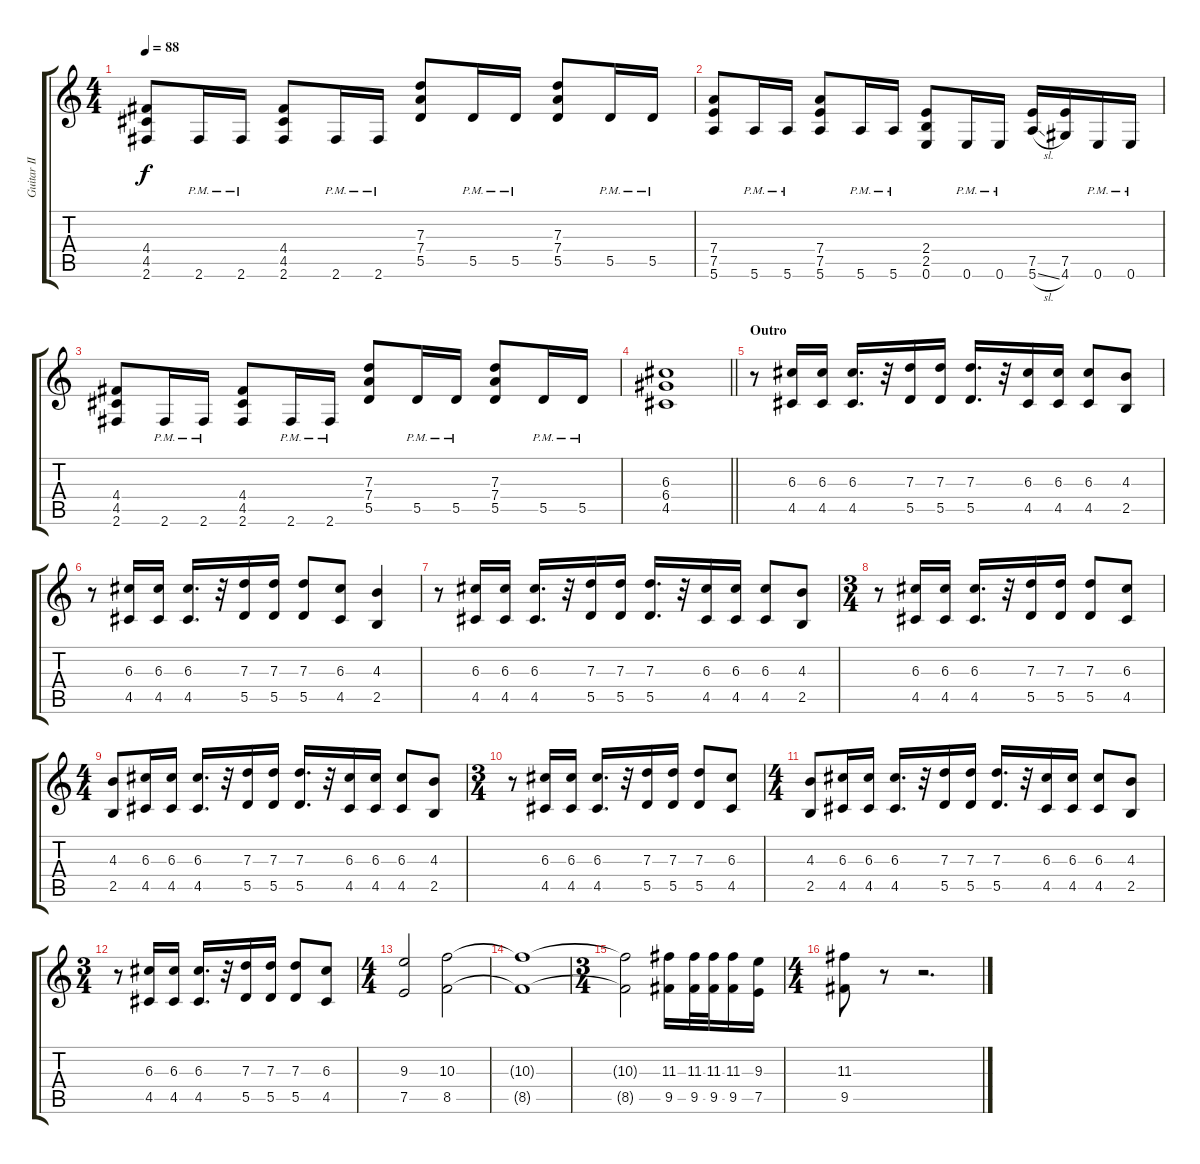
\track ("Guitar II" "Guitar II") {instrument overdrivenguitar}
\staff {score tabs}
\tuning (E4 B3 G3 D3 A2 E2) {hide}
\ts (4 4)
\tempo 88
\clef g2
\ks c
(4.4 4.5 2.6).8{dy f} 2.6{pm}.16 2.6{pm}.16 (4.4 4.5 2.6).8 2.6{pm}.16 2.6{pm}.16 (7.3 7.4 5.5).8 5.5{pm}.16 5.5{pm}.16 (7.3 7.4 5.5).8 5.5{pm}.16 5.5{pm}.16 |
(7.4 7.5 5.6).8 5.6{pm}.16 5.6{pm}.16 (7.4 7.5 5.6).8 5.6{pm}.16 5.6{pm}.16 (2.4 2.5 0.6).8 0.6{pm}.16 0.6{pm}.16 (7.5 5.6{sl}).16 (7.5 4.6).16 0.6{pm}.16 0.6{pm}.16 |
(4.4 4.5 2.6).8 2.6{pm}.16 2.6{pm}.16 (4.4 4.5 2.6).8 2.6{pm}.16 2.6{pm}.16 (7.3 7.4 5.5).8 5.5{pm}.16 5.5{pm}.16 (7.3 7.4 5.5).8 5.5{pm}.16 5.5{pm}.16 |
\barLineRight lightlight
(6.3 6.4 4.5).1 |
\section ("" "Outro")
r.8 (6.3 4.5).16 (6.3 4.5).16 (6.3 4.5).16{d} r.32 (7.3 5.5).16 (7.3 5.5).16 (7.3 5.5).16{d} r.32 (6.3 4.5).16 (6.3 4.5).16 (6.3 4.5).8 (4.3 2.5).8 |
r.8 (6.3 4.5).16 (6.3 4.5).16 (6.3 4.5).16{d} r.32 (7.3 5.5).16 (7.3 5.5).16 (7.3 5.5).8 (6.3 4.5).8 (4.3 2.5).4 |
r.8 (6.3 4.5).16 (6.3 4.5).16 (6.3 4.5).16{d} r.32 (7.3 5.5).16 (7.3 5.5).16 (7.3 5.5).16{d} r.32 (6.3 4.5).16 (6.3 4.5).16 (6.3 4.5).8 (4.3 2.5).8 |
\ts (3 4)
r.8 (6.3 4.5).16 (6.3 4.5).16 (6.3 4.5).16{d} r.32 (7.3 5.5).16 (7.3 5.5).16 (7.3 5.5).8 (6.3 4.5).8 |
\ts (4 4)
(4.3 2.5).8 (6.3 4.5).16 (6.3 4.5).16 (6.3 4.5).16{d} r.32 (7.3 5.5).16 (7.3 5.5).16 (7.3 5.5).16{d} r.32 (6.3 4.5).16 (6.3 4.5).16 (6.3 4.5).8 (4.3 2.5).8 |
\ts (3 4)
r.8 (6.3 4.5).16 (6.3 4.5).16 (6.3 4.5).16{d} r.32 (7.3 5.5).16 (7.3 5.5).16 (7.3 5.5).8 (6.3 4.5).8 |
\ts (4 4)
(4.3 2.5).8 (6.3 4.5).16 (6.3 4.5).16 (6.3 4.5).16{d} r.32 (7.3 5.5).16 (7.3 5.5).16 (7.3 5.5).16{d} r.32 (6.3 4.5).16 (6.3 4.5).16 (6.3 4.5).8 (4.3 2.5).8 |
\ts (3 4)
r.8 (6.3 4.5).16 (6.3 4.5).16 (6.3 4.5).16{d} r.32 (7.3 5.5).16 (7.3 5.5).16 (7.3 5.5).8 (6.3 4.5).8 |
\ts (4 4)
(9.3 7.5).2 (10.3 8.5).2 |
(10.3{t} 8.5{t}).1 |
\ts (3 4)
(10.3{t} 8.5{t}).2 (11.3 9.5).16 (11.3 9.5).32 (11.3 9.5).32 (11.3 9.5).16 (9.3 7.5).16 |
\ts (4 4)
(11.3 9.5).8 r.8 r.2{d}
